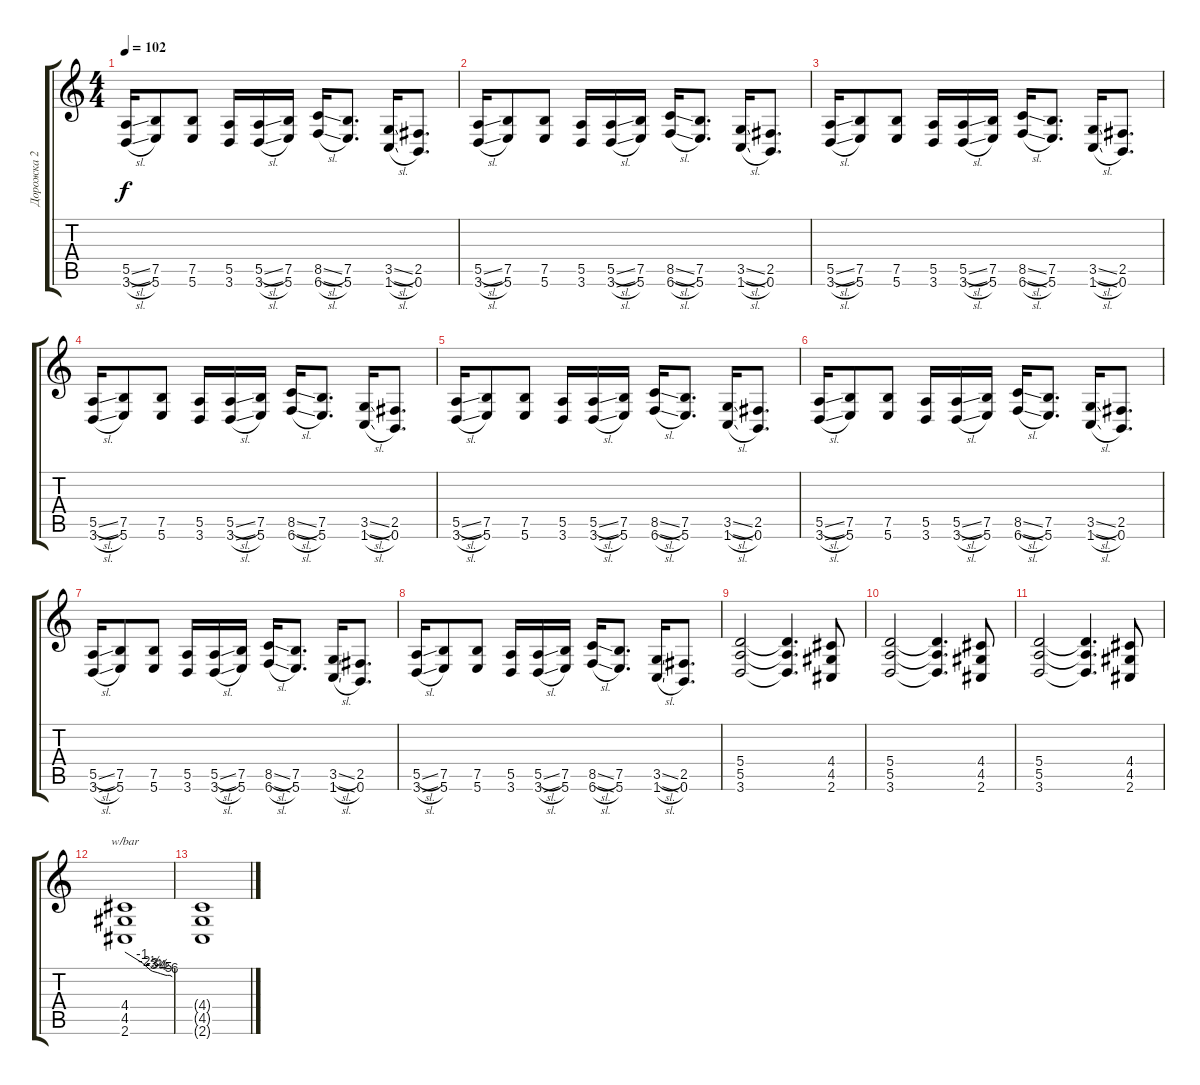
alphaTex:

\track ("Дорожка 2" "Дорожка 2") {instrument distortionguitar}
\staff {score tabs}
\tuning (B3 Gb3 D3 A2 E2 B1) {hide}
\ts (4 4)
\tempo 102
\clef g2
\ks c
(5.5{sl} 3.6{sl}).16{dy f} (7.5 5.6).8 (7.5 5.6).8 (5.5 3.6).16 (5.5{sl} 3.6{sl}).16 (7.5 5.6).16 (8.5{sl} 6.6{sl}).16 (7.5 5.6).8{d} (3.5{sl} 1.6{sl}).16 (2.5 0.6).8{d} |
(5.5{sl} 3.6{sl}).16 (7.5 5.6).8 (7.5 5.6).8 (5.5 3.6).16 (5.5{sl} 3.6{sl}).16 (7.5 5.6).16 (8.5{sl} 6.6{sl}).16 (7.5 5.6).8{d} (3.5{sl} 1.6{sl}).16 (2.5 0.6).8{d} |
(5.5{sl} 3.6{sl}).16 (7.5 5.6).8 (7.5 5.6).8 (5.5 3.6).16 (5.5{sl} 3.6{sl}).16 (7.5 5.6).16 (8.5{sl} 6.6{sl}).16 (7.5 5.6).8{d} (3.5{sl} 1.6{sl}).16 (2.5 0.6).8{d} |
(5.5{sl} 3.6{sl}).16 (7.5 5.6).8 (7.5 5.6).8 (5.5 3.6).16 (5.5{sl} 3.6{sl}).16 (7.5 5.6).16 (8.5{sl} 6.6{sl}).16 (7.5 5.6).8{d} (3.5{sl} 1.6{sl}).16 (2.5 0.6).8{d} |
(5.5{sl} 3.6{sl}).16 (7.5 5.6).8 (7.5 5.6).8 (5.5 3.6).16 (5.5{sl} 3.6{sl}).16 (7.5 5.6).16 (8.5{sl} 6.6{sl}).16 (7.5 5.6).8{d} (3.5{sl} 1.6{sl}).16 (2.5 0.6).8{d} |
(5.5{sl} 3.6{sl}).16 (7.5 5.6).8 (7.5 5.6).8 (5.5 3.6).16 (5.5{sl} 3.6{sl}).16 (7.5 5.6).16 (8.5{sl} 6.6{sl}).16 (7.5 5.6).8{d} (3.5{sl} 1.6{sl}).16 (2.5 0.6).8{d} |
(5.5{sl} 3.6{sl}).16 (7.5 5.6).8 (7.5 5.6).8 (5.5 3.6).16 (5.5{sl} 3.6{sl}).16 (7.5 5.6).16 (8.5{sl} 6.6{sl}).16 (7.5 5.6).8{d} (3.5{sl} 1.6{sl}).16 (2.5 0.6).8{d} |
(5.5{sl} 3.6{sl}).16 (7.5 5.6).8 (7.5 5.6).8 (5.5 3.6).16 (5.5{sl} 3.6{sl}).16 (7.5 5.6).16 (8.5{sl} 6.6{sl}).16 (7.5 5.6).8{d} (3.5{sl} 1.6{sl}).16 (2.5 0.6).8{d} |
(5.4 5.5 3.6).2 (5.4{t} 5.5{t} 3.6{t}).4{d} (4.4 4.5 2.6).8 |
(5.4 5.5 3.6).2 (5.4{t} 5.5{t} 3.6{t}).4{d} (4.4 4.5 2.6).8 |
(5.4 5.5 3.6).2 (5.4{t} 5.5{t} 3.6{t}).4{d} (4.4 4.5 2.6).8 |
(4.4 4.5 2.6).1{tbe (custom default 0 0 22 -4 32 -10 35 -12 41 -14 45 -16 52 -20 54 -20 57 -20 60 -24)} |
(4.4{t} 4.5{t} 2.6{t}).1
